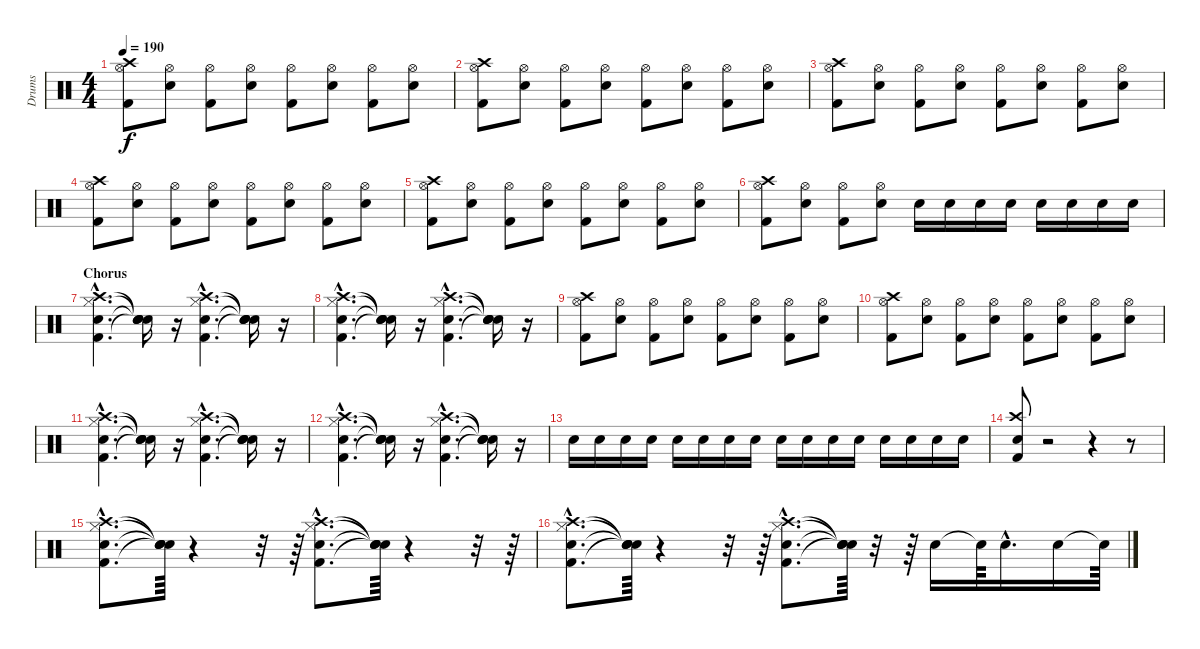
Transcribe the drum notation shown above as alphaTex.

\track ("Drums" "Drums") {instrument percussion}
\staff {score}
\articulation defaults
\ts (4 4)
\tempo 190
\clef neutral
\ks c
("Kick (hit) 2" "Hi-Hat (open)" "Crash high (hit)").8{dy f} ("Snare (hit) 2" "Hi-Hat (open)").8 ("Kick (hit) 2" "Hi-Hat (open)").8 ("Snare (hit) 2" "Hi-Hat (open)").8 ("Kick (hit) 2" "Hi-Hat (open)").8 ("Snare (hit) 2" "Hi-Hat (open)").8 ("Kick (hit) 2" "Hi-Hat (open)").8 ("Snare (hit) 2" "Hi-Hat (open)").8 |
("Kick (hit) 2" "Hi-Hat (open)" "Crash high (hit)").8 ("Snare (hit) 2" "Hi-Hat (open)").8 ("Kick (hit) 2" "Hi-Hat (open)").8 ("Snare (hit) 2" "Hi-Hat (open)").8 ("Kick (hit) 2" "Hi-Hat (open)").8 ("Snare (hit) 2" "Hi-Hat (open)").8 ("Kick (hit) 2" "Hi-Hat (open)").8 ("Snare (hit) 2" "Hi-Hat (open)").8 |
("Kick (hit) 2" "Hi-Hat (open)" "Crash high (hit)").8 ("Snare (hit) 2" "Hi-Hat (open)").8 ("Kick (hit) 2" "Hi-Hat (open)").8 ("Snare (hit) 2" "Hi-Hat (open)").8 ("Kick (hit) 2" "Hi-Hat (open)").8 ("Snare (hit) 2" "Hi-Hat (open)").8 ("Kick (hit) 2" "Hi-Hat (open)").8 ("Snare (hit) 2" "Hi-Hat (open)").8 |
("Kick (hit) 2" "Hi-Hat (open)" "Crash high (hit)").8 ("Snare (hit) 2" "Hi-Hat (open)").8 ("Kick (hit) 2" "Hi-Hat (open)").8 ("Snare (hit) 2" "Hi-Hat (open)").8 ("Kick (hit) 2" "Hi-Hat (open)").8 ("Snare (hit) 2" "Hi-Hat (open)").8 ("Kick (hit) 2" "Hi-Hat (open)").8 ("Snare (hit) 2" "Hi-Hat (open)").8 |
("Kick (hit) 2" "Hi-Hat (open)" "Crash high (hit)").8 ("Snare (hit) 2" "Hi-Hat (open)").8 ("Kick (hit) 2" "Hi-Hat (open)").8 ("Snare (hit) 2" "Hi-Hat (open)").8 ("Kick (hit) 2" "Hi-Hat (open)").8 ("Snare (hit) 2" "Hi-Hat (open)").8 ("Kick (hit) 2" "Hi-Hat (open)").8 ("Snare (hit) 2" "Hi-Hat (open)").8 |
("Kick (hit) 2" "Hi-Hat (open)" "Crash high (hit)").8 ("Snare (hit) 2" "Hi-Hat (open)").8 ("Kick (hit) 2" "Hi-Hat (open)").8 ("Snare (hit) 2" "Hi-Hat (open)").8 "Snare (hit) 2".16 "Snare (hit) 2".16 "Snare (hit) 2".16 "Snare (hit) 2".16 "Snare (hit) 2".16 "Snare (hit) 2".16 "Snare (hit) 2".16 "Snare (hit) 2".16 |
\section ("" "Chorus")
("Kick (hit) 2"{hac} "Snare (hit) 2"{hac} "Hi-Hat (closed)"{hac} "Crash high (hit)"{hac}).4{d} ("Snare (hit)"{t} "Snare (hit)"{t} "Snare (hit)"{t} "Snare (hit)"{t}).16 r.16 ("Kick (hit) 2"{hac} "Snare (hit) 2"{hac} "Hi-Hat (closed)"{hac} "Crash high (hit)"{hac}).4{d} ("Snare (hit)"{t} "Snare (hit)"{t} "Snare (hit)"{t} "Snare (hit)"{t}).16 r.16 |
("Kick (hit) 2"{hac} "Snare (hit) 2"{hac} "Hi-Hat (closed)"{hac} "Crash high (hit)"{hac}).4{d} ("Snare (hit)"{t} "Snare (hit)"{t} "Snare (hit)"{t} "Snare (hit)"{t}).16 r.16 ("Kick (hit) 2"{hac} "Snare (hit) 2"{hac} "Hi-Hat (closed)"{hac} "Crash high (hit)"{hac}).4{d} ("Snare (hit)"{t} "Snare (hit)"{t} "Snare (hit)"{t} "Snare (hit)"{t}).16 r.16 |
("Kick (hit) 2" "Hi-Hat (open)" "Crash high (hit)").8 ("Snare (hit) 2" "Hi-Hat (open)").8 ("Kick (hit) 2" "Hi-Hat (open)").8 ("Snare (hit) 2" "Hi-Hat (open)").8 ("Kick (hit) 2" "Hi-Hat (open)").8 ("Snare (hit) 2" "Hi-Hat (open)").8 ("Kick (hit) 2" "Hi-Hat (open)").8 ("Snare (hit) 2" "Hi-Hat (open)").8 |
("Kick (hit) 2" "Hi-Hat (open)" "Crash high (hit)").8 ("Snare (hit) 2" "Hi-Hat (open)").8 ("Kick (hit) 2" "Hi-Hat (open)").8 ("Snare (hit) 2" "Hi-Hat (open)").8 ("Kick (hit) 2" "Hi-Hat (open)").8 ("Snare (hit) 2" "Hi-Hat (open)").8 ("Kick (hit) 2" "Hi-Hat (open)").8 ("Snare (hit) 2" "Hi-Hat (open)").8 |
("Kick (hit) 2"{hac} "Snare (hit) 2"{hac} "Hi-Hat (closed)"{hac} "Crash high (hit)"{hac}).4{d} ("Snare (hit)"{t} "Snare (hit)"{t} "Snare (hit)"{t} "Snare (hit)"{t}).16 r.16 ("Kick (hit) 2"{hac} "Snare (hit) 2"{hac} "Hi-Hat (closed)"{hac} "Crash high (hit)"{hac}).4{d} ("Snare (hit)"{t} "Snare (hit)"{t} "Snare (hit)"{t} "Snare (hit)"{t}).16 r.16 |
("Kick (hit) 2"{hac} "Snare (hit) 2"{hac} "Hi-Hat (closed)"{hac} "Crash high (hit)"{hac}).4{d} ("Snare (hit)"{t} "Snare (hit)"{t} "Snare (hit)"{t} "Snare (hit)"{t}).16 r.16 ("Kick (hit) 2"{hac} "Snare (hit) 2"{hac} "Hi-Hat (closed)"{hac} "Crash high (hit)"{hac}).4{d} ("Snare (hit)"{t} "Snare (hit)"{t} "Snare (hit)"{t} "Snare (hit)"{t}).16 r.16 |
"Snare (hit) 2".16 "Snare (hit) 2".16 "Snare (hit) 2".16 "Snare (hit) 2".16 "Snare (hit) 2".16 "Snare (hit) 2".16 "Snare (hit) 2".16 "Snare (hit) 2".16 "Snare (hit) 2".16 "Snare (hit) 2".16 "Snare (hit) 2".16 "Snare (hit) 2".16 "Snare (hit) 2".16 "Snare (hit) 2".16 "Snare (hit) 2".16 "Snare (hit) 2".16 |
("Kick (hit) 2" "Snare (hit) 2" "Crash high (hit)").8 r.2 r.4 r.8 |
("Kick (hit) 2"{hac} "Snare (hit) 2"{hac} "Hi-Hat (closed)"{hac} "Crash high (hit)"{hac}).8{d} ("Snare (hit)"{t} "Snare (hit)"{t} "Snare (hit)"{t} "Snare (hit)"{t}).64 r.4 r.32 r.64 ("Kick (hit) 2"{hac} "Snare (hit) 2"{hac} "Hi-Hat (closed)"{hac} "Crash high (hit)"{hac}).8{d} ("Snare (hit)"{t} "Snare (hit)"{t} "Snare (hit)"{t} "Snare (hit)"{t}).64 r.4 r.32 r.64 |
("Kick (hit) 2"{hac} "Snare (hit) 2"{hac} "Hi-Hat (closed)"{hac} "Crash high (hit)"{hac}).8{d} ("Snare (hit)"{t} "Snare (hit)"{t} "Snare (hit)"{t} "Snare (hit)"{t}).64 r.4 r.32 r.64 ("Kick (hit) 2"{hac} "Snare (hit) 2"{hac} "Hi-Hat (closed)"{hac} "Crash high (hit)"{hac}).8{d} ("Snare (hit)"{t} "Snare (hit)"{t} "Snare (hit)"{t} "Snare (hit)"{t}).64 r.32 r.64 "Snare (hit) 2".16 "Snare (hit)"{t}.64 "Snare (hit) 2"{hac}.16{d} "Snare (hit) 2".16 "Snare (hit)"{t}.64
